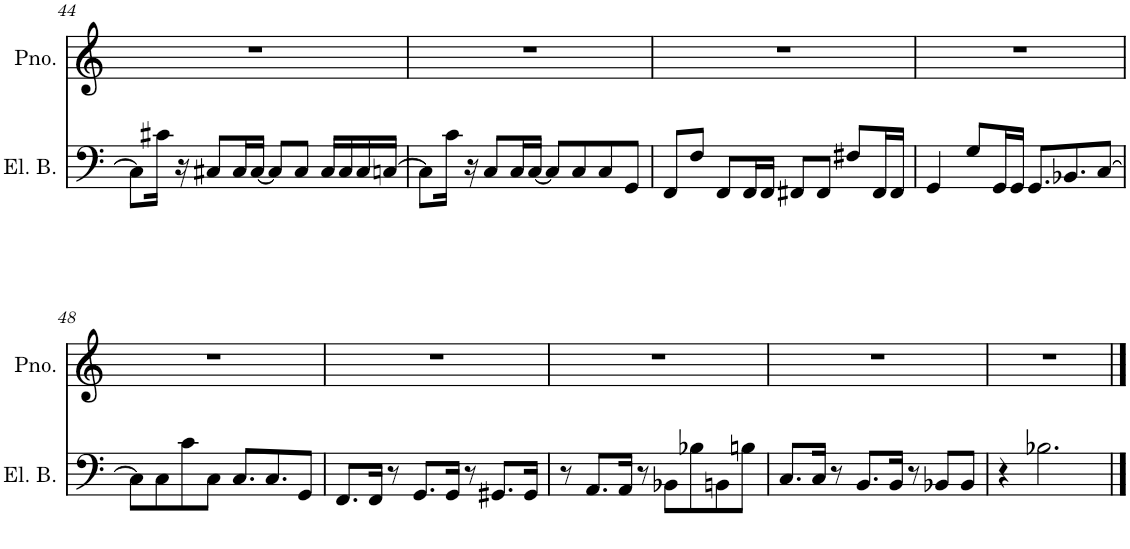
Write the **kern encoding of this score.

**kern	**kern
*part2	*part1
*staff2	*staff1
*I"电贝斯	*I"Piano
*	*I'Pno.
!!LO:PB:g=z
*clefF4	*clefG2
*Trd7c12	*
*k[]	*k[]
*M4/4	*M4/4
=44	=44
8C#\L]	1r
16c#X\Jk	.
16r	.
8C#X/L	.
16C#/L	.
[16C#/JJ	.
8C#/L]	.
8C#/J	.
16C#/LL	.
16C#/	.
16C#/	.
[16Cn/JJ	.
=45	=45
8C\L]	1r
16c\Jk	.
16r	.
8C/L	.
16C/L	.
[16C/JJ	.
8C/L]	.
8C/	.
8C/	.
8GG/J	.
=46	=46
8FF/L	1r
8F/J	.
8FF/L	.
16FF/L	.
16FF/JJ	.
8FF#X/L	.
8FF#/J	.
8F#X/L	.
16FF#/L	.
16FF#/JJ	.
=47	=47
4GG/	1r
8G/L	.
16GG/L	.
16GG/JJ	.
8.GG/L	.
8.BB-X/	.
[8C/J	.
!!LO:LB:g=z
=48	=48
8C\L]	1r
8C\	.
8c\	.
8C\J	.
8.C/L	.
8.C/	.
8GG/J	.
=49	=49
8.FF/L	1r
16FF/Jk	.
8r	.
8.GG/L	.
16GG/Jk	.
8r	.
8.GG#X/L	.
16GG#/Jk	.
=50	=50
8r	1r
8.AA/L	.
16AA/Jk	.
8r	.
8BB-X\L	.
8B-X\	.
8BBn\	.
8Bn\J	.
=51	=51
8.C/L	1r
16C/Jk	.
8r	.
8.BB/L	.
16BB/Jk	.
8r	.
8BB-X/L	.
8BB-/J	.
=52	=52
4r	1r
2.B-X\	.
==	==
*-	*-
